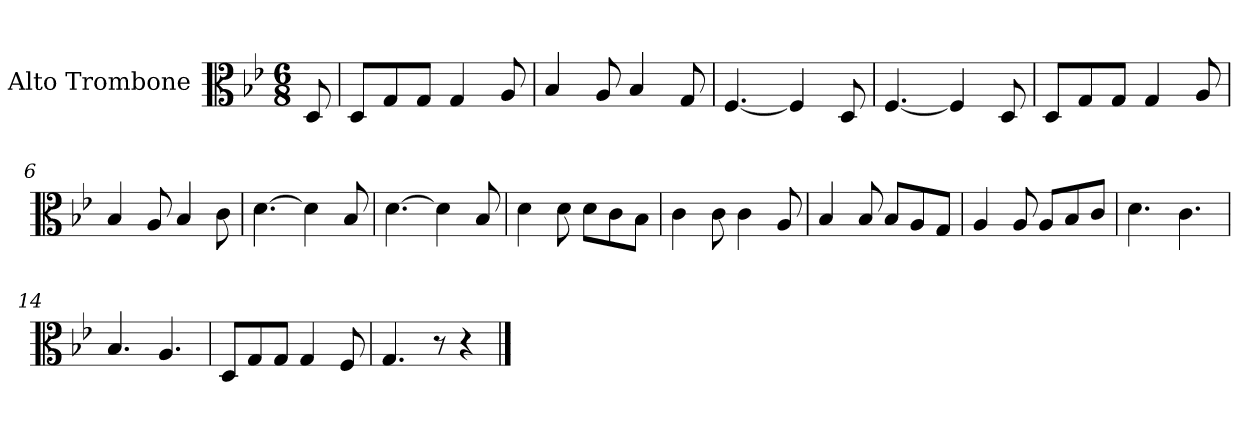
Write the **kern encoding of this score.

**kern
*part1
*staff1
*I"Alto Trombone
*I'A. Tbn.
*clefC3
*k[b-e-]
*M6/8
*MM120
=
8D/
=1
8D/L
8G/
8G/J
4G/
8A/
=2
4B-/
8A/
4B-/
8G/
=3
[4.F/
4F/]
8D/
=4
[4.F/
4F/]
8D/
=5
8D/L
8G/
8G/J
4G/
8A/
=6
4B-/
8A/
4B-/
8c\
=7
[4.d\
4d\]
8B-/
!!LO:LB:g=z
=8
[4.d\
4d\]
8B-/
=9
4d\
8d\
8d\L
8c\
8B-\J
=10
4c\
8c\
4c\
8A/
=11
4B-/
8B-/
8B-/L
8A/
8G/J
=12
4A/
8A/
8A/L
8B-/
8c/J
=13
4.d\
4.c\
=14
4.B-/
4.A/
=15
8D/L
8G/
8G/J
4G/
8F/
!!LO:LB:g=z
=16
4.G/
8r
4r
==
*-
